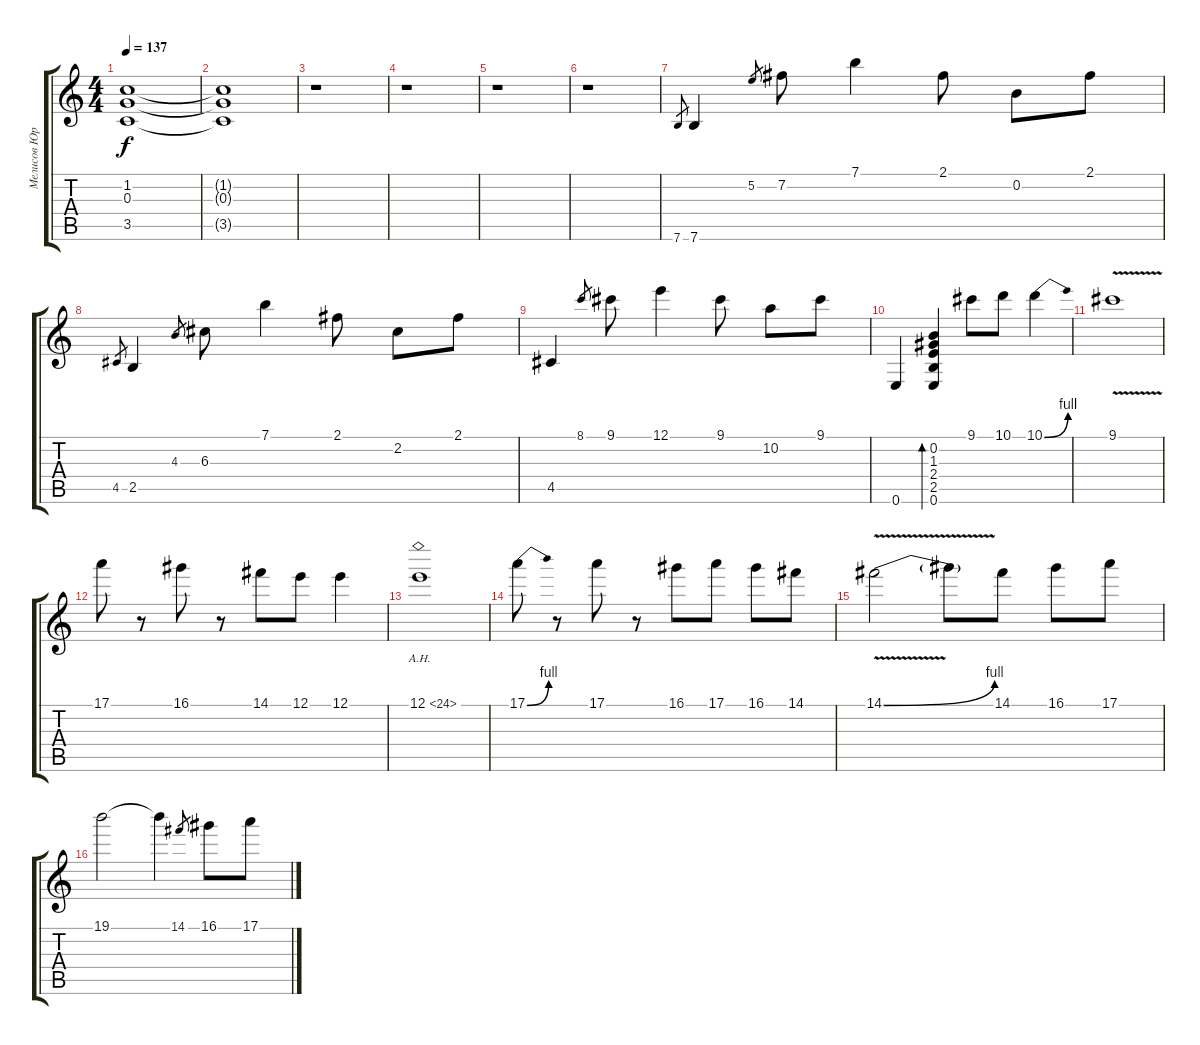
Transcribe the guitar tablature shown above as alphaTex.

\track ("Мелисов Юрий" "Мелисов Юр") {instrument distortionguitar}
\staff {score tabs}
\tuning (E4 B3 G3 D3 A2 E2) {hide}
\ts (4 4)
\tempo 137
\clef g2
\ks c
(1.2 0.3 3.5).1{dy f} |
(1.2{t} 0.3{t} 3.5{t}).1 |
r.1{instrument acousticguitarsteel} |
r.1 |
r.1 |
r.1 |
7.6.8{gr} 7.6.4 5.2.8{gr} 7.2.8 7.1.4 2.1.8 0.2.8 2.1.8 |
4.5.8{gr} 2.5.4 4.3.8{gr} 6.3.8 7.1.4 2.1.8 2.2.8 2.1.8 |
4.5.4 8.1.8{gr} 9.1.8 12.1.4 9.1.8 10.2.8 9.1.8 |
0.6.4 (0.2 1.3 2.4 2.5 0.6).4{bd 240} 9.1.8{instrument distortionguitar} 10.1.8 10.1{be (bend 0 0 60 4)}.4 |
9.1{v}.1 |
17.1.8 r.8 16.1.8 r.8 14.1.8 12.1.8 12.1.4 |
12.1{ah 12}.1 |
17.1{be (bend 0 0 60 4)}.8 r.8 17.1.8 r.8 16.1.8 17.1.8 16.1.8 14.1.8 |
14.1{be (bend 0 0 60 4) v}.2 14.1{t}.8 14.1.8 16.1.8 17.1.8 |
19.1.2 19.1{t}.4 14.1.8{gr} 16.1.8 17.1.8
